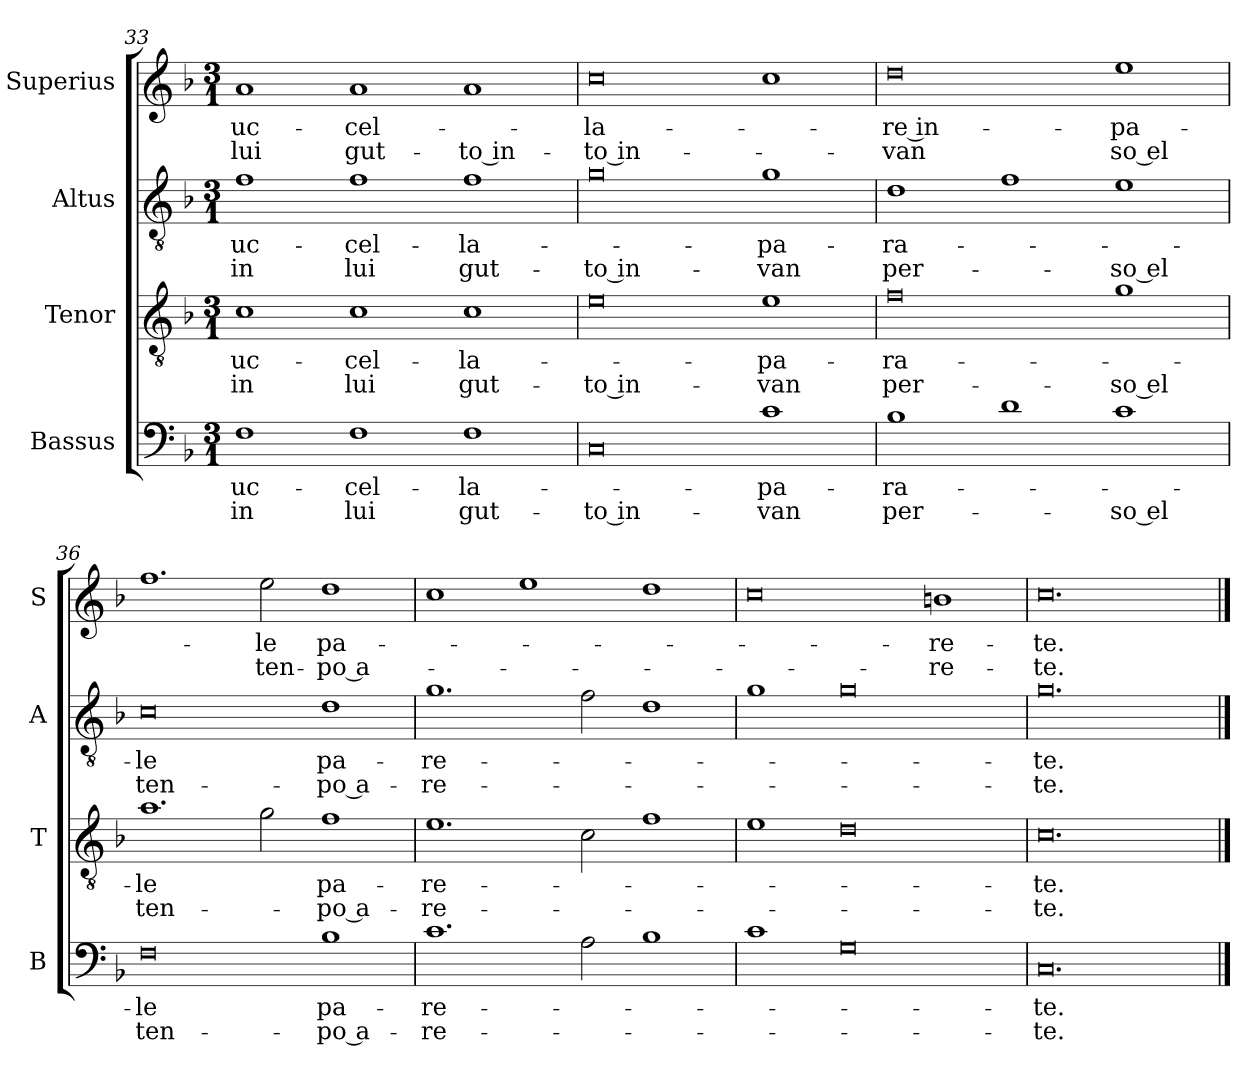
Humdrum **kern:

**kern	**text	**text	**kern	**text	**text	**kern	**text	**text	**kern	**text	**text
*part4	*part4	*part4	*part3	*part3	*part3	*part2	*part2	*part2	*part1	*part1	*part1
*staff4	*staff4	*staff4	*staff3	*staff3	*staff3	*staff2	*staff2	*staff2	*staff1	*staff1	*staff1
*I"Bassus	*	*	*I"Tenor	*	*	*I"Altus	*	*	*I"Superius	*	*
*I'B	*	*	*I'T	*	*	*I'A	*	*	*I'S	*	*
*clefF4	*	*	*clefGv2	*	*	*clefGv2	*	*	*clefG2	*	*
*k[b-]	*	*	*k[b-]	*	*	*k[b-]	*	*	*k[b-]	*	*
*M3/1	*	*	*M3/1	*	*	*M3/1	*	*	*M3/1	*	*
=33	=33	=33	=33	=33	=33	=33	=33	=33	=33	=33	=33
1F	uc-	in	1c	uc-	in	1f	uc-	in	1a	uc-	lui
1F	-cel-	lui	1c	-cel-	lui	1f	-cel-	lui	1a	-cel-	gut-
1F	-la-	gut-	1c	-la-	gut-	1f	-la-	gut-	1a	.	-to in-
=34	=34	=34	=34	=34	=34	=34	=34	=34	=34	=34	=34
0C	.	-to in-	0e	.	-to in-	0g	.	-to in-	0cc	-la-	-to in-
1c	-pa-	-van	1e	-pa-	-van	1g	-pa-	-van	1cc	.	.
=35	=35	=35	=35	=35	=35	=35	=35	=35	=35	=35	=35
1B-	-ra-	per-	0f	-ra-	per-	1d	-ra-	per-	0dd	-re in-	-van
1d	.	.	.	.	.	1f	.	.	.	.	.
1c	.	-so el	1g	.	-so el	1e	.	-so el	1ee	-pa-	-so el
=36	=36	=36	=36	=36	=36	=36	=36	=36	=36	=36	=36
0F	-le	ten-	1.a	-le	ten-	0c	-le	ten-	1.ff	.	.
.	.	.	2g\	.	.	.	.	.	2ee\	-le	ten-
1B-	pa-	-po a-	1f	pa-	-po a-	1d	pa-	-po a-	1dd	pa-	-po a-
=37	=37	=37	=37	=37	=37	=37	=37	=37	=37	=37	=37
1.c	-re-	-re-	1.e	-re-	-re-	1.g	-re-	-re-	1cc	.	.
.	.	.	.	.	.	.	.	.	1ee	.	.
2A\	.	.	2c\	.	.	2f\	.	.	.	.	.
1B-	.	.	1f	.	.	1d	.	.	1dd	.	.
=38	=38	=38	=38	=38	=38	=38	=38	=38	=38	=38	=38
1c	.	.	1e	.	.	1g	.	.	0cc	.	.
0G	.	.	0d	.	.	0g	.	.	.	.	.
.	.	.	.	.	.	.	.	.	1bn	-re-	-re-
=39	=39	=39	=39	=39	=39	=39	=39	=39	=39	=39	=39
0.C	-te.	-te.	0.c	-te.	-te.	0.g	-te.	-te.	0.cc	-te.	-te.
==	==	==	==	==	==	==	==	==	==	==	==
*-	*-	*-	*-	*-	*-	*-	*-	*-	*-	*-	*-
